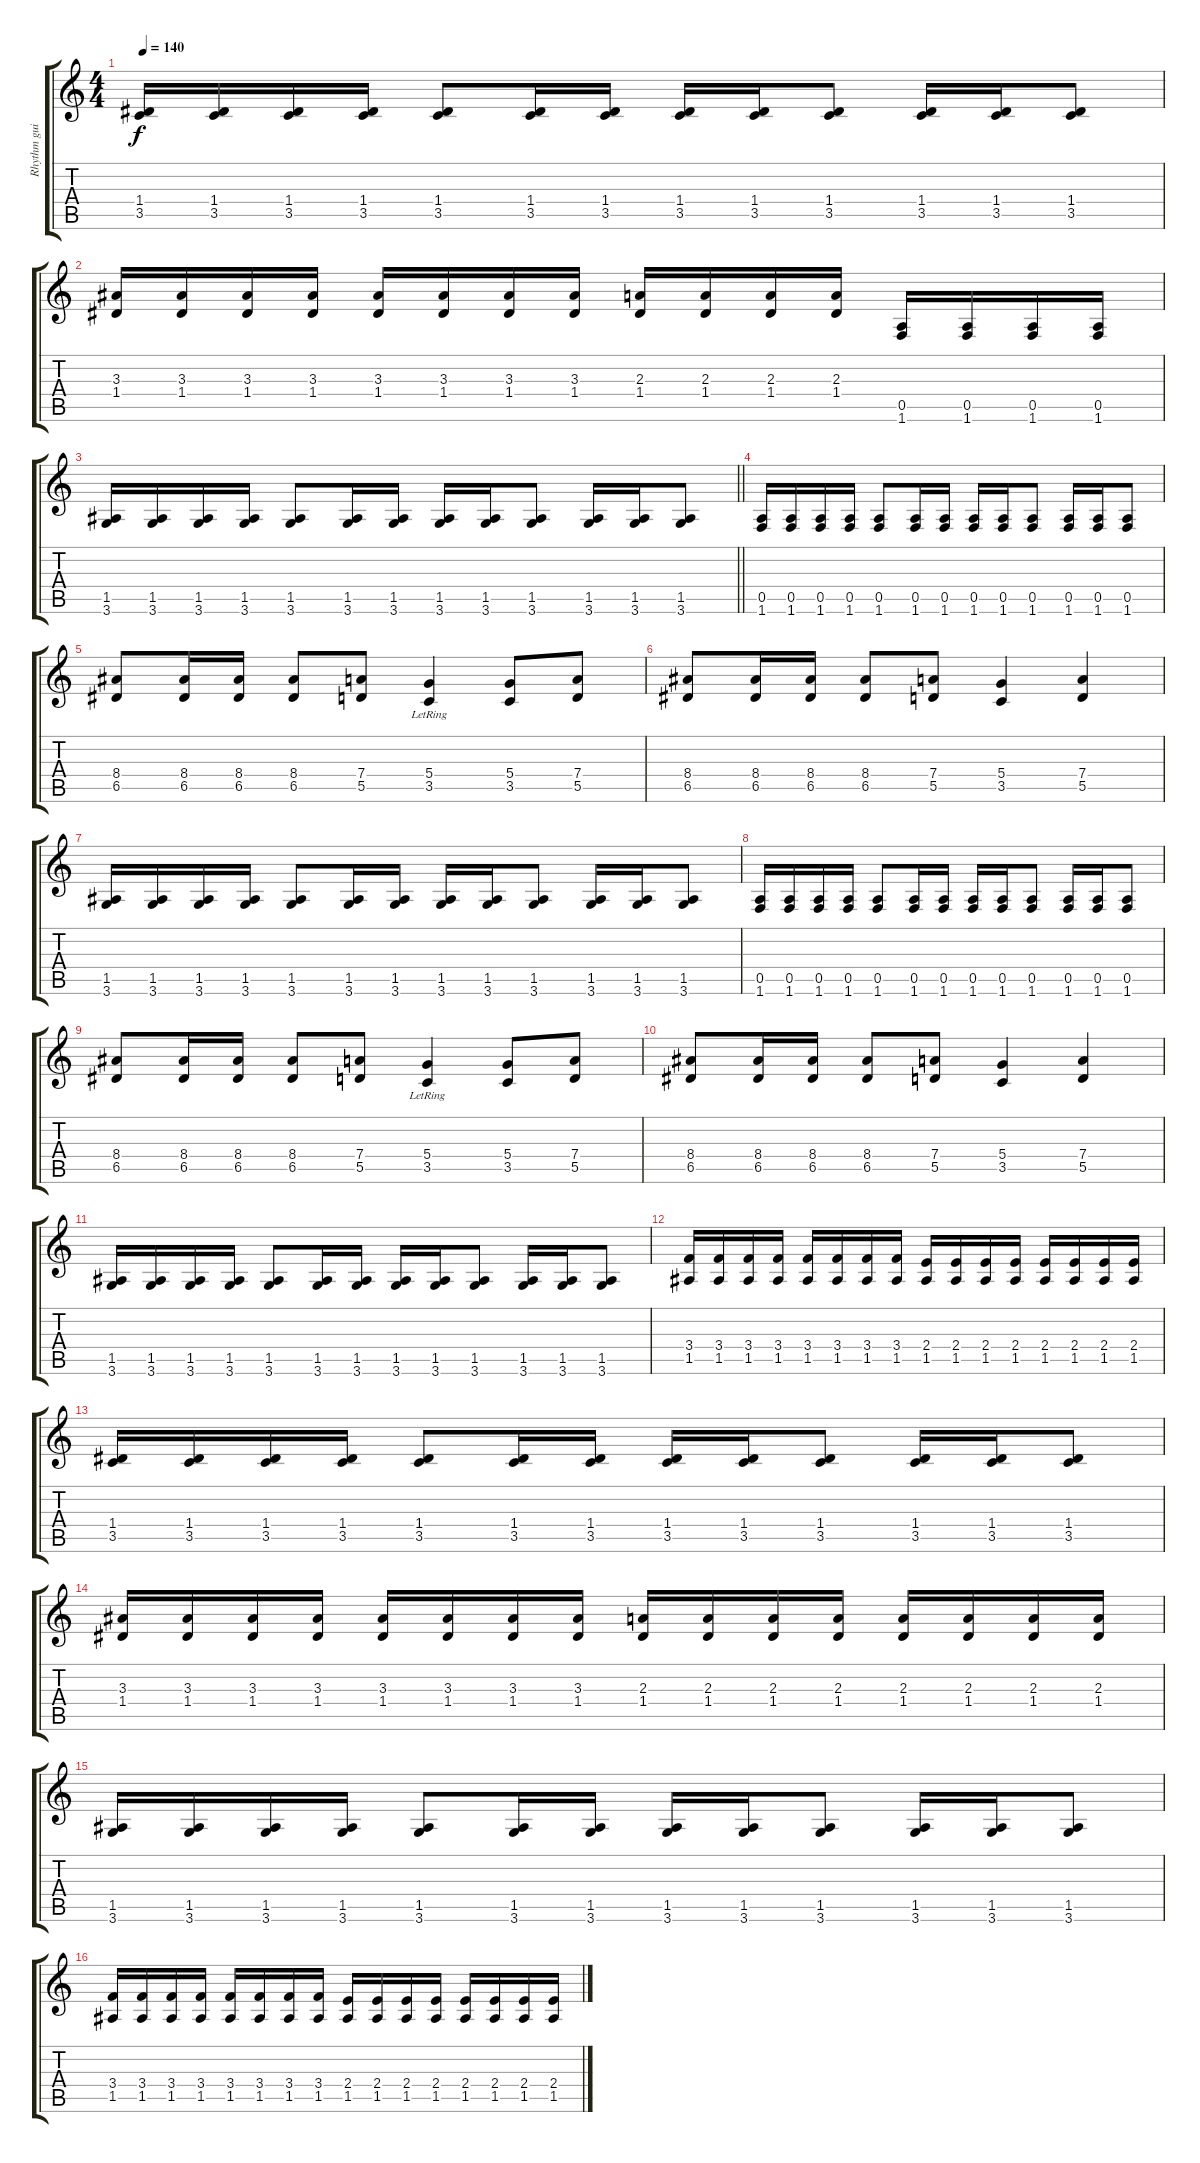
\track ("Rhythm guitar" "Rhythm gui") {instrument distortionguitar}
\staff {score tabs}
\tuning (E4 B3 G3 D3 A2 E2) {hide}
\ts (4 4)
\tempo 140
\clef g2
\ks c
(1.4 3.5).16{dy f} (1.4 3.5).16 (1.4 3.5).16 (1.4 3.5).16 (1.4 3.5).8 (1.4 3.5).16 (1.4 3.5).16 (1.4 3.5).16 (1.4 3.5).16 (1.4 3.5).8 (1.4 3.5).16 (1.4 3.5).16 (1.4 3.5).8 |
(3.3 1.4).16 (3.3 1.4).16 (3.3 1.4).16 (3.3 1.4).16 (3.3 1.4).16 (3.3 1.4).16 (3.3 1.4).16 (3.3 1.4).16 (2.3 1.4).16 (2.3 1.4).16 (2.3 1.4).16 (2.3 1.4).16 (0.5 1.6).16 (0.5 1.6).16 (0.5 1.6).16 (0.5 1.6).16 |
\barLineRight lightlight
(1.5 3.6).16 (1.5 3.6).16 (1.5 3.6).16 (1.5 3.6).16 (1.5 3.6).8 (1.5 3.6).16 (1.5 3.6).16 (1.5 3.6).16 (1.5 3.6).16 (1.5 3.6).8 (1.5 3.6).16 (1.5 3.6).16 (1.5 3.6).8 |
(0.5 1.6).16 (0.5 1.6).16 (0.5 1.6).16 (0.5 1.6).16 (0.5 1.6).8 (0.5 1.6).16 (0.5 1.6).16 (0.5 1.6).16 (0.5 1.6).16 (0.5 1.6).8 (0.5 1.6).16 (0.5 1.6).16 (0.5 1.6).8 |
(8.4 6.5).8 (8.4 6.5).16 (8.4 6.5).16 (8.4 6.5).8 (7.4 5.5).8 (5.4{lr} 3.5).4 (5.4 3.5).8 (7.4 5.5).8 |
(8.4 6.5).8 (8.4 6.5).16 (8.4 6.5).16 (8.4 6.5).8 (7.4 5.5).8 (5.4 3.5).4 (7.4 5.5).4 |
(1.5 3.6).16 (1.5 3.6).16 (1.5 3.6).16 (1.5 3.6).16 (1.5 3.6).8 (1.5 3.6).16 (1.5 3.6).16 (1.5 3.6).16 (1.5 3.6).16 (1.5 3.6).8 (1.5 3.6).16 (1.5 3.6).16 (1.5 3.6).8 |
(0.5 1.6).16 (0.5 1.6).16 (0.5 1.6).16 (0.5 1.6).16 (0.5 1.6).8 (0.5 1.6).16 (0.5 1.6).16 (0.5 1.6).16 (0.5 1.6).16 (0.5 1.6).8 (0.5 1.6).16 (0.5 1.6).16 (0.5 1.6).8 |
(8.4 6.5).8 (8.4 6.5).16 (8.4 6.5).16 (8.4 6.5).8 (7.4 5.5).8 (5.4{lr} 3.5).4 (5.4 3.5).8 (7.4 5.5).8 |
(8.4 6.5).8 (8.4 6.5).16 (8.4 6.5).16 (8.4 6.5).8 (7.4 5.5).8 (5.4 3.5).4 (7.4 5.5).4 |
(1.5 3.6).16 (1.5 3.6).16 (1.5 3.6).16 (1.5 3.6).16 (1.5 3.6).8 (1.5 3.6).16 (1.5 3.6).16 (1.5 3.6).16 (1.5 3.6).16 (1.5 3.6).8 (1.5 3.6).16 (1.5 3.6).16 (1.5 3.6).8 |
(3.4 1.5).16 (3.4 1.5).16 (3.4 1.5).16 (3.4 1.5).16 (3.4 1.5).16 (3.4 1.5).16 (3.4 1.5).16 (3.4 1.5).16 (2.4 1.5).16 (2.4 1.5).16 (2.4 1.5).16 (2.4 1.5).16 (2.4 1.5).16 (2.4 1.5).16 (2.4 1.5).16 (2.4 1.5).16 |
(1.4 3.5).16 (1.4 3.5).16 (1.4 3.5).16 (1.4 3.5).16 (1.4 3.5).8 (1.4 3.5).16 (1.4 3.5).16 (1.4 3.5).16 (1.4 3.5).16 (1.4 3.5).8 (1.4 3.5).16 (1.4 3.5).16 (1.4 3.5).8 |
(3.3 1.4).16 (3.3 1.4).16 (3.3 1.4).16 (3.3 1.4).16 (3.3 1.4).16 (3.3 1.4).16 (3.3 1.4).16 (3.3 1.4).16 (2.3 1.4).16 (2.3 1.4).16 (2.3 1.4).16 (2.3 1.4).16 (2.3 1.4).16 (2.3 1.4).16 (2.3 1.4).16 (2.3 1.4).16 |
(1.5 3.6).16 (1.5 3.6).16 (1.5 3.6).16 (1.5 3.6).16 (1.5 3.6).8 (1.5 3.6).16 (1.5 3.6).16 (1.5 3.6).16 (1.5 3.6).16 (1.5 3.6).8 (1.5 3.6).16 (1.5 3.6).16 (1.5 3.6).8 |
(3.4 1.5).16 (3.4 1.5).16 (3.4 1.5).16 (3.4 1.5).16 (3.4 1.5).16 (3.4 1.5).16 (3.4 1.5).16 (3.4 1.5).16 (2.4 1.5).16 (2.4 1.5).16 (2.4 1.5).16 (2.4 1.5).16 (2.4 1.5).16 (2.4 1.5).16 (2.4 1.5).16 (2.4 1.5).16
